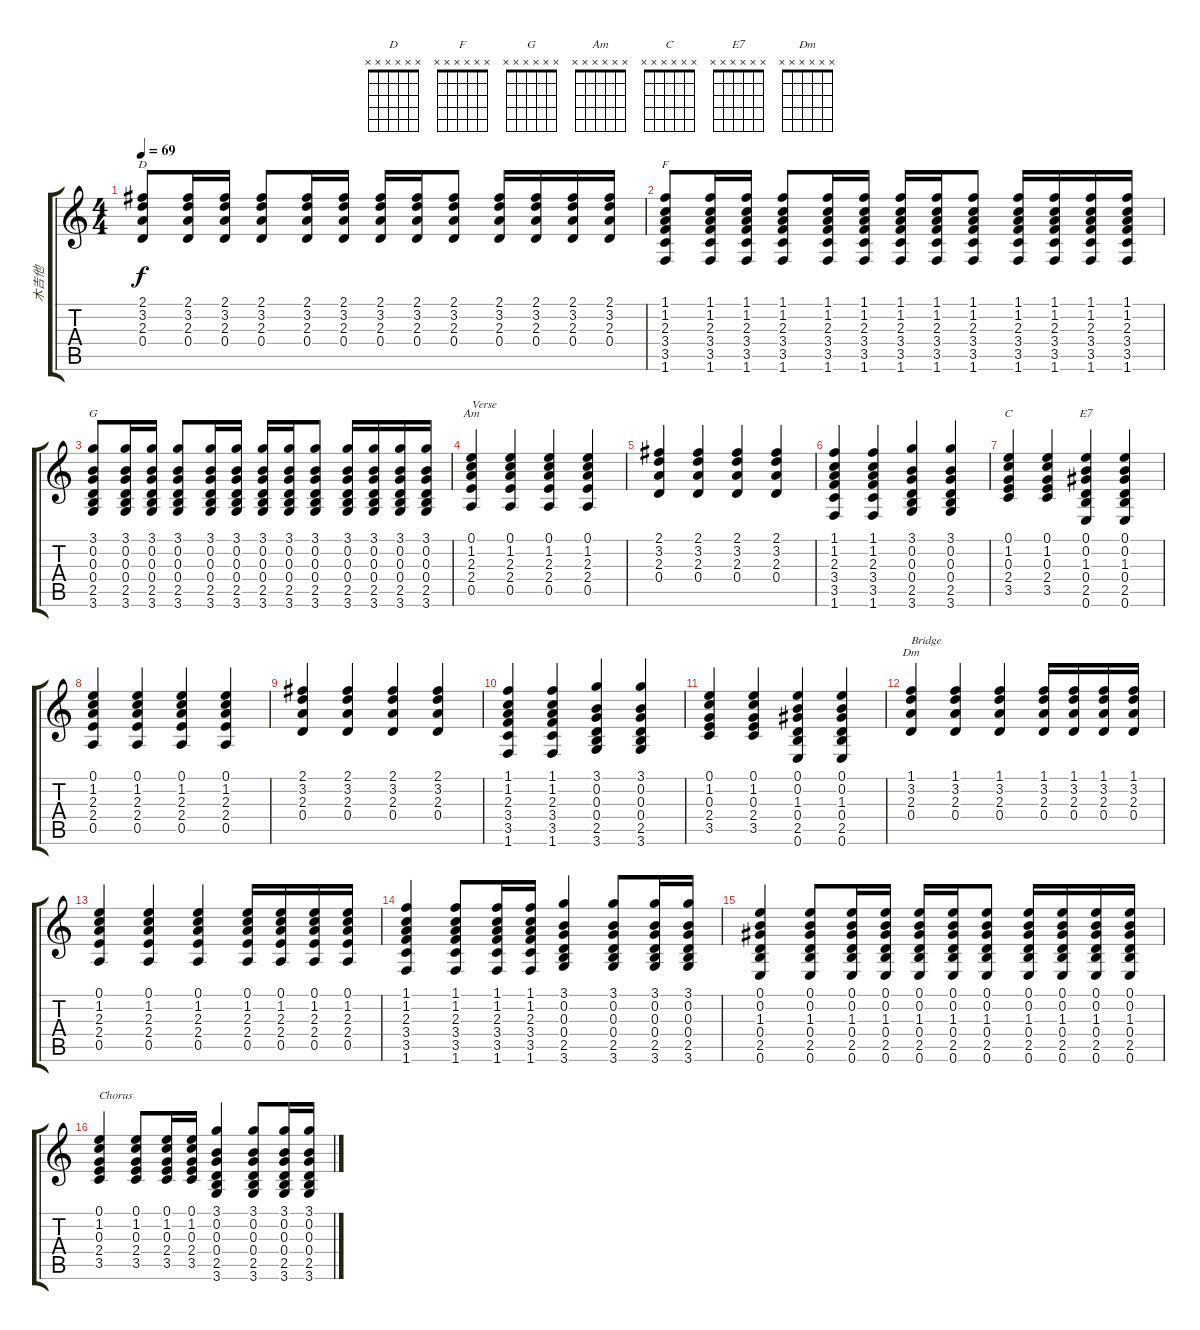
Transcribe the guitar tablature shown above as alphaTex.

\track ("木吉他" "木吉他") {instrument acousticguitarsteel}
\staff {score tabs}
\tuning (E4 B3 G3 D3 A2 E2) {hide}
\chord ("D" x x x x x x)
\chord ("F" x x x x x x)
\chord ("G" x x x x x x)
\chord ("Am" x x x x x x)
\chord ("C" x x x x x x)
\chord ("E7" x x x x x x)
\chord ("Dm" x x x x x x)
\ts (4 4)
\tempo 69
\clef g2
\ks c
(2.1 3.2 2.3 0.4).8{ch "D" dy f} (2.1 3.2 2.3 0.4).16 (2.1 3.2 2.3 0.4).16 (2.1 3.2 2.3 0.4).8 (2.1 3.2 2.3 0.4).16 (2.1 3.2 2.3 0.4).16 (2.1 3.2 2.3 0.4).16 (2.1 3.2 2.3 0.4).16 (2.1 3.2 2.3 0.4).8 (2.1 3.2 2.3 0.4).16 (2.1 3.2 2.3 0.4).16 (2.1 3.2 2.3 0.4).16 (2.1 3.2 2.3 0.4).16 |
(1.1 1.2 2.3 3.4 3.5 1.6).8{ch "F"} (1.1 1.2 2.3 3.4 3.5 1.6).16 (1.1 1.2 2.3 3.4 3.5 1.6).16 (1.1 1.2 2.3 3.4 3.5 1.6).8 (1.1 1.2 2.3 3.4 3.5 1.6).16 (1.1 1.2 2.3 3.4 3.5 1.6).16 (1.1 1.2 2.3 3.4 3.5 1.6).16 (1.1 1.2 2.3 3.4 3.5 1.6).16 (1.1 1.2 2.3 3.4 3.5 1.6).8 (1.1 1.2 2.3 3.4 3.5 1.6).16 (1.1 1.2 2.3 3.4 3.5 1.6).16 (1.1 1.2 2.3 3.4 3.5 1.6).16 (1.1 1.2 2.3 3.4 3.5 1.6).16 |
(3.1 0.2 0.3 0.4 2.5 3.6).8{ch "G"} (3.1 0.2 0.3 0.4 2.5 3.6).16 (3.1 0.2 0.3 0.4 2.5 3.6).16 (3.1 0.2 0.3 0.4 2.5 3.6).8 (3.1 0.2 0.3 0.4 2.5 3.6).16 (3.1 0.2 0.3 0.4 2.5 3.6).16 (3.1 0.2 0.3 0.4 2.5 3.6).16 (3.1 0.2 0.3 0.4 2.5 3.6).16 (3.1 0.2 0.3 0.4 2.5 3.6).8 (3.1 0.2 0.3 0.4 2.5 3.6).16 (3.1 0.2 0.3 0.4 2.5 3.6).16 (3.1 0.2 0.3 0.4 2.5 3.6).16 (3.1 0.2 0.3 0.4 2.5 3.6).16 |
(0.1 1.2 2.3 2.4 0.5).4{ch "Am" txt "Verse"} (0.1 1.2 2.3 2.4 0.5).4 (0.1 1.2 2.3 2.4 0.5).4 (0.1 1.2 2.3 2.4 0.5).4 |
(2.1 3.2 2.3 0.4).4 (2.1 3.2 2.3 0.4).4 (2.1 3.2 2.3 0.4).4 (2.1 3.2 2.3 0.4).4 |
(1.1 1.2 2.3 3.4 3.5 1.6).4 (1.1 1.2 2.3 3.4 3.5 1.6).4 (3.1 0.2 0.3 0.4 2.5 3.6).4 (3.1 0.2 0.3 0.4 2.5 3.6).4 |
(0.1 1.2 0.3 2.4 3.5).4{ch "C"} (0.1 1.2 0.3 2.4 3.5).4 (0.1 0.2 1.3 0.4 2.5 0.6).4{ch "E7"} (0.1 0.2 1.3 0.4 2.5 0.6).4 |
(0.1 1.2 2.3 2.4 0.5).4 (0.1 1.2 2.3 2.4 0.5).4 (0.1 1.2 2.3 2.4 0.5).4 (0.1 1.2 2.3 2.4 0.5).4 |
(2.1 3.2 2.3 0.4).4 (2.1 3.2 2.3 0.4).4 (2.1 3.2 2.3 0.4).4 (2.1 3.2 2.3 0.4).4 |
(1.1 1.2 2.3 3.4 3.5 1.6).4 (1.1 1.2 2.3 3.4 3.5 1.6).4 (3.1 0.2 0.3 0.4 2.5 3.6).4 (3.1 0.2 0.3 0.4 2.5 3.6).4 |
(0.1 1.2 0.3 2.4 3.5).4 (0.1 1.2 0.3 2.4 3.5).4 (0.1 0.2 1.3 0.4 2.5 0.6).4 (0.1 0.2 1.3 0.4 2.5 0.6).4 |
(1.1 3.2 2.3 0.4).4{ch "Dm" txt "Bridge"} (1.1 3.2 2.3 0.4).4 (1.1 3.2 2.3 0.4).4 (1.1 3.2 2.3 0.4).16 (1.1 3.2 2.3 0.4).16 (1.1 3.2 2.3 0.4).16 (1.1 3.2 2.3 0.4).16 |
(0.1 1.2 2.3 2.4 0.5).4 (0.1 1.2 2.3 2.4 0.5).4 (0.1 1.2 2.3 2.4 0.5).4 (0.1 1.2 2.3 2.4 0.5).16 (0.1 1.2 2.3 2.4 0.5).16 (0.1 1.2 2.3 2.4 0.5).16 (0.1 1.2 2.3 2.4 0.5).16 |
(1.1 1.2 2.3 3.4 3.5 1.6).4 (1.1 1.2 2.3 3.4 3.5 1.6).8 (1.1 1.2 2.3 3.4 3.5 1.6).16 (1.1 1.2 2.3 3.4 3.5 1.6).16 (3.1 0.2 0.3 0.4 2.5 3.6).4 (3.1 0.2 0.3 0.4 2.5 3.6).8 (3.1 0.2 0.3 0.4 2.5 3.6).16 (3.1 0.2 0.3 0.4 2.5 3.6).16 |
(0.1 0.2 1.3 0.4 2.5 0.6).4 (0.1 0.2 1.3 0.4 2.5 0.6).8 (0.1 0.2 1.3 0.4 2.5 0.6).16 (0.1 0.2 1.3 0.4 2.5 0.6).16 (0.1 0.2 1.3 0.4 2.5 0.6).16 (0.1 0.2 1.3 0.4 2.5 0.6).16 (0.1 0.2 1.3 0.4 2.5 0.6).8 (0.1 0.2 1.3 0.4 2.5 0.6).16 (0.1 0.2 1.3 0.4 2.5 0.6).16 (0.1 0.2 1.3 0.4 2.5 0.6).16 (0.1 0.2 1.3 0.4 2.5 0.6).16 |
(0.1 1.2 0.3 2.4 3.5).4{txt "Chorus"} (0.1 1.2 0.3 2.4 3.5).8 (0.1 1.2 0.3 2.4 3.5).16 (0.1 1.2 0.3 2.4 3.5).16 (3.1 0.2 0.3 0.4 2.5 3.6).4 (3.1 0.2 0.3 0.4 2.5 3.6).8 (3.1 0.2 0.3 0.4 2.5 3.6).16 (3.1 0.2 0.3 0.4 2.5 3.6).16
